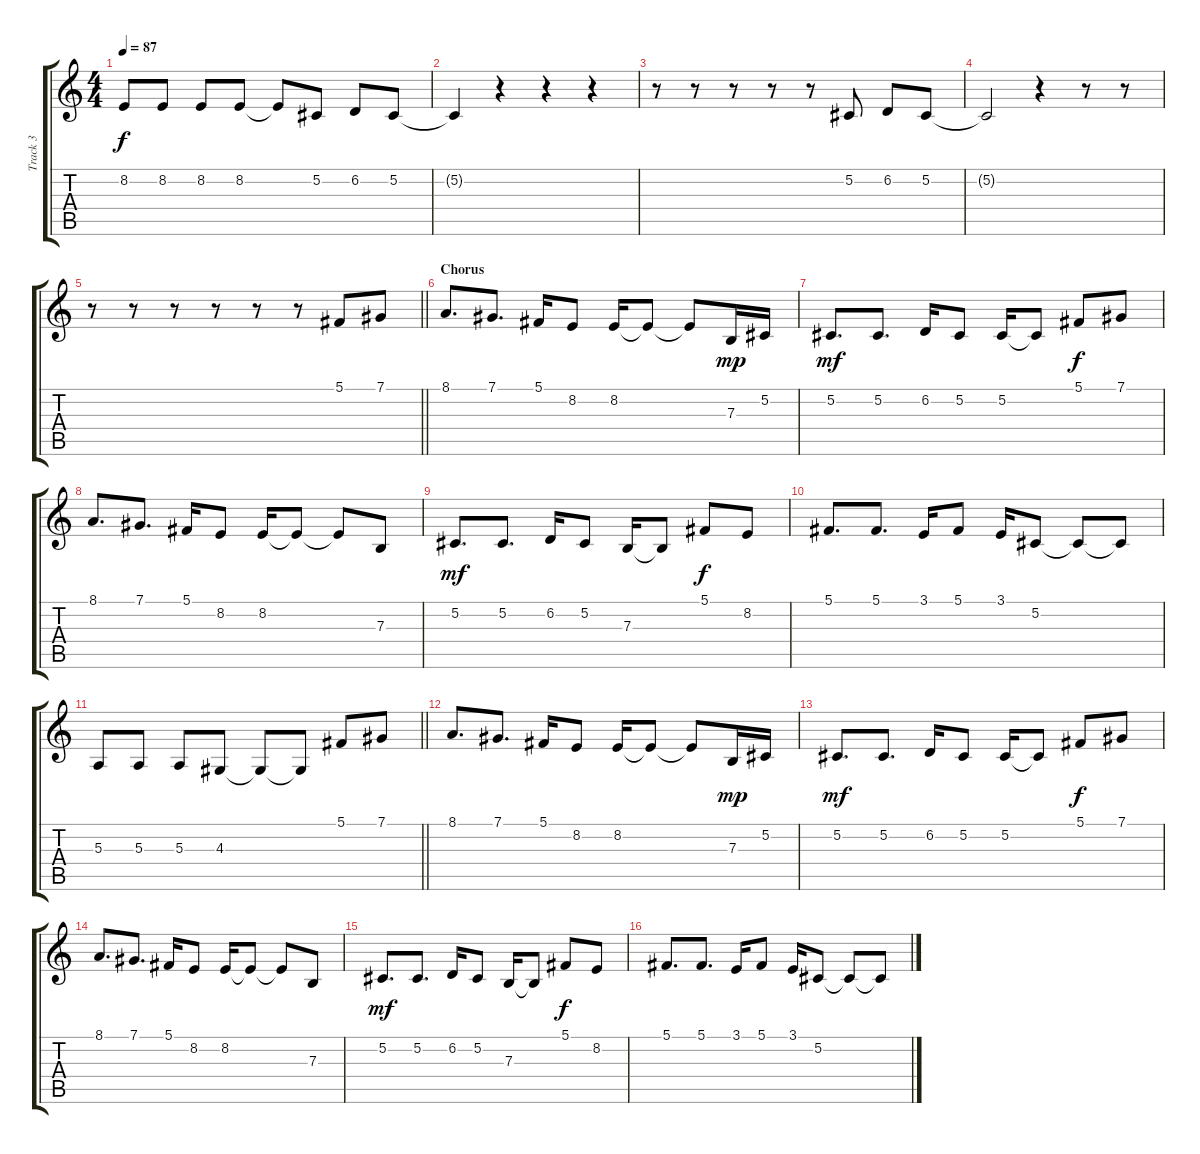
\track ("Track 3" "Track 3") {instrument clarinet}
\staff {score tabs}
\tuning (Db4 Ab3 E3 B2 Gb2 B1) {hide}
\ts (4 4)
\tempo 87
\clef g2
\ks c
8.2.8{dy f} 8.2.8 8.2.8 8.2.8 8.2{t}.8 5.2.8 6.2.8 5.2.8 |
5.2{t}.4 r.4 r.4 r.4 |
r.8 r.8 r.8 r.8 r.8 5.2.8 6.2.8 5.2.8 |
5.2{t}.2 r.4 r.8 r.8 |
\barLineRight lightlight
r.8 r.8 r.8 r.8 r.8 r.8 5.1.8 7.1.8 |
\section ("" "Chorus")
8.1.8{d} 7.1.8{d} 5.1.16 8.2.8 8.2.16 8.2{t}.8 8.2{t}.8 7.3.16{dy mp} 5.2.16 |
5.2.8{d dy mf} 5.2.8{d} 6.2.16 5.2.8 5.2.16 5.2{t}.8 5.1.8{dy f} 7.1.8 |
8.1.8{d} 7.1.8{d} 5.1.16 8.2.8 8.2.16 8.2{t}.8 8.2{t}.8 7.3.8 |
5.2.8{d dy mf} 5.2.8{d} 6.2.16 5.2.8 7.3.16 7.3{t}.8 5.1.8{dy f} 8.2.8 |
5.1.8{d} 5.1.8{d} 3.1.16 5.1.8 3.1.16 5.2.8 5.2{t}.8 5.2{t}.8 |
\barLineRight lightlight
5.3.8 5.3.8 5.3.8 4.3.8 4.3{t}.8 4.3{t}.8 5.1.8 7.1.8 |
8.1.8{d} 7.1.8{d} 5.1.16 8.2.8 8.2.16 8.2{t}.8 8.2{t}.8 7.3.16{dy mp} 5.2.16 |
5.2.8{d dy mf} 5.2.8{d} 6.2.16 5.2.8 5.2.16 5.2{t}.8 5.1.8{dy f} 7.1.8 |
8.1.8{d} 7.1.8{d} 5.1.16 8.2.8 8.2.16 8.2{t}.8 8.2{t}.8 7.3.8 |
5.2.8{d dy mf} 5.2.8{d} 6.2.16 5.2.8 7.3.16 7.3{t}.8 5.1.8{dy f} 8.2.8 |
5.1.8{d} 5.1.8{d} 3.1.16 5.1.8 3.1.16 5.2.8 5.2{t}.8 5.2{t}.8
